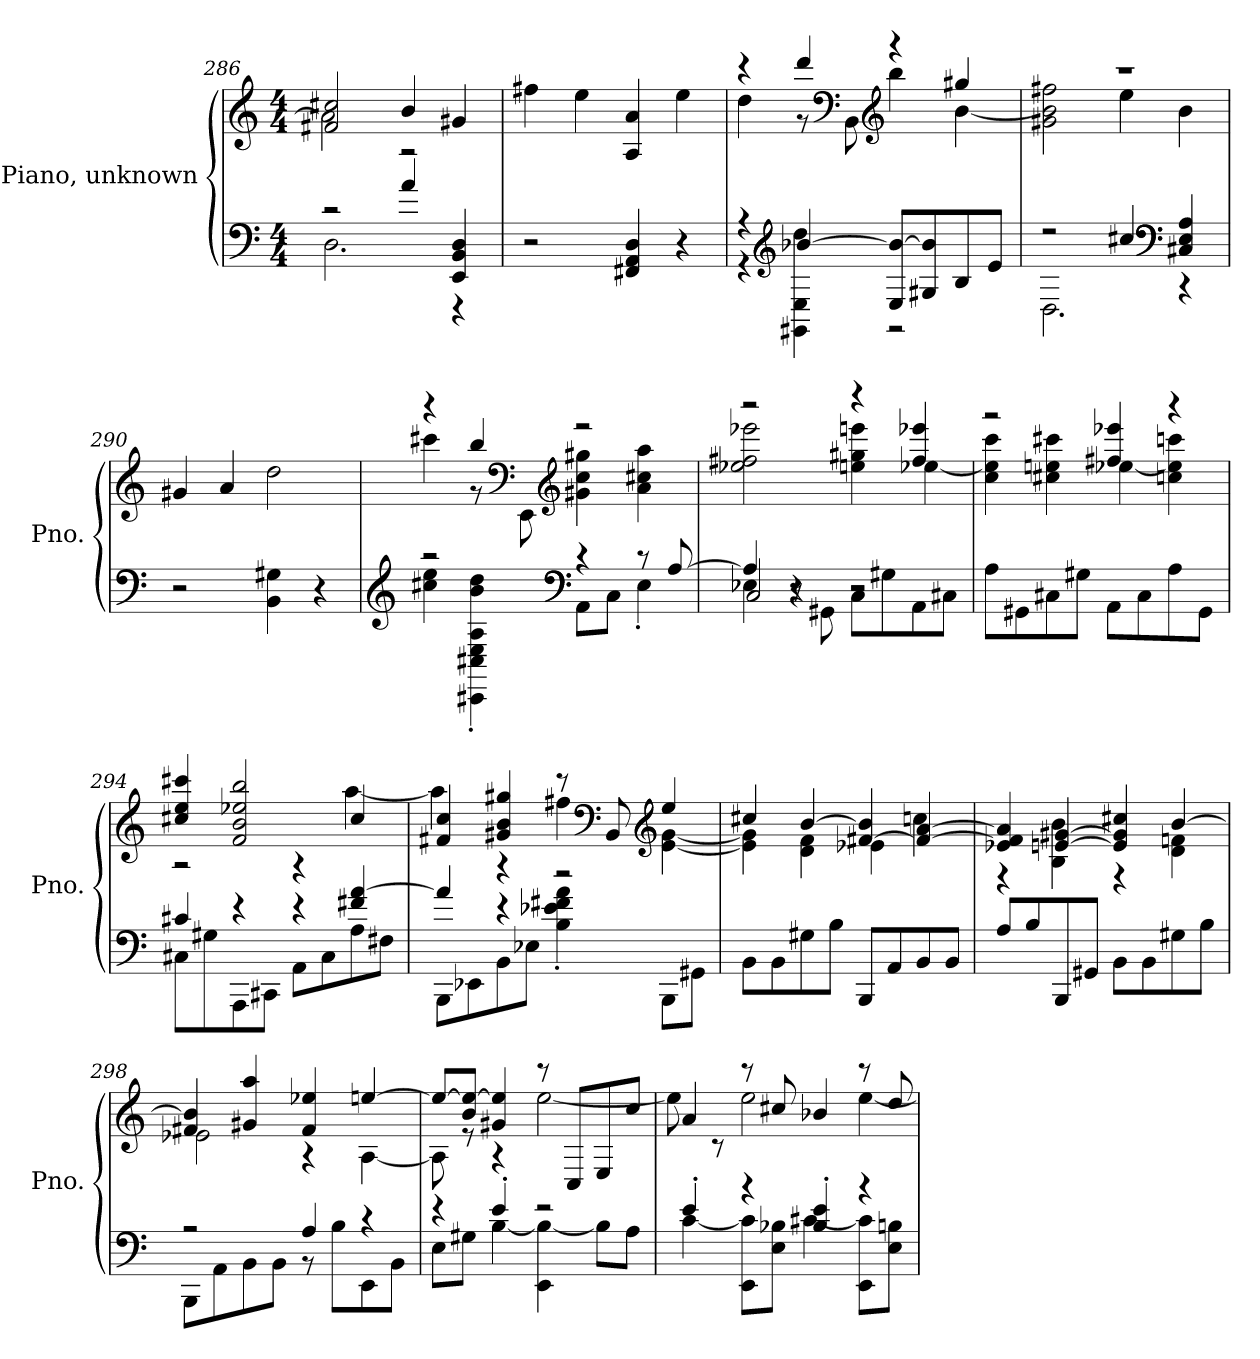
**kern	**kern
*part1	*part1
*staff2	*staff1
*I"Piano, unknown	*
*I'Pno.	*
*clefF4	*clefG2
*k[]	*k[]
*M4/4	*M4/4
=286	=286
*^	*^
2r	2.D\	2f#X/ 2cc#X/	2a\]
4a/	.	4b/	2r
4EE/ 4BB/ 4D/	4r	4g#X/	.
*v	*v	*	*
*	*v	*v
=287	=287
2r	4ff#X\
.	4ee\
4FF#X/ 4AA/ 4D/	4A/ 4a/
4r	4ee\
!!LO:LB:g=z
=288	=288
*^	*^
4r	4r	4r	4dd\
*clefG2	*	*	*
[4b-X/	4GG#X\ 4E\ 4dd\	4ddd/	8r
*	*	*clefF4	*
.	.	.	8BB\
*	*	*clefG2	*
8E/ 8b-/_L	2r	4r	4bb\
8G#X/ 8b-/]	.	.	.
8B/	.	4gg#X/	[4b\
8e/J	.	.	.
=289	=289	=289	=289
2r	2.D\	1r	2g#X\ 2b\] 2ff#X\
4cc#X/	.	.	4ee\
*clefF4	*	*	*
4C#X/ 4E/ 4A/	4r	.	4b\
*v	*v	*	*
*	*v	*v
=290	=290
2r	4g#X/
.	4a/
4BB\ 4G#X\	2dd\
4r	.
=291	=291
*clefG2	*
*^	*^
2r	4cc#X\ 4ee\	4r	4ccc#X\
.	4CC#X\' 4C#X\' 4E\' 4A\' 4b\' 4dd\'	4bb/	8r
*	*	*clefF4	*
.	.	.	8EE\
*clefF4	*	*clefG2	*
4r	8AA\L	2r	4g#X\ 4cc\ 4gg#X\
.	8C#\J	.	.
8r	4E'\	.	4a\ 4cc#X\ 4aa\
[8A/	.	.	.
!!LO:LB:g=z	!!
=292	=292	=292	=292
*	*^	*	*
4A/]	4E-X\	2C/	2r	2ee-X\ 2ff#X\ 2eee-X\
4r	8r	.	.	.
.	8GG#X\	.	.	.
2r	8C\L	2r	4r	4een\ 4gg#X\ 4eeen\
.	8G#X\	.	.	.
.	8AA\	.	4ff#/ 4eee-X/	[4ee-X\
.	8C#X\J	.	.	.
*v	*v	*v	*	*
=293	=293	=293
8A\L	2r	4cc\ 4ee-\] 4ccc\
8GG#X\	.	.
8C#X\	.	4cc#X\ 4een\ 4ccc#X\
8G#X\J	.	.
8AA\L	4ff#X/ 4eee-X/	[4ee-X\
8C#\	.	.
8A\	4r	4ccn\ 4ee-\] 4cccn\
8GG#\J	.	.
=294	=294	=294
*^	*	*
4c#X/	8C#X\L	4cc#X/ 4ee/ 4ccc#X/	2r
.	8G#X\	.	.
4r	8AAA\	2f/ 2b/ 2ee-X/ 2bb/	.
.	8CC#X\J	.	.
4r	8AA\L	.	4r
.	8C#\	.	.
4f#X/ [4a/	8A\	4cc#/	[4aa\
.	8F#X\J	.	.
!!LO:LB:g=z	!!
=295	=295	=295	=295
4a/]	8BBB\L	4f#X/ 4cc/	4aa\]
.	8EE-X\	.	.
4r	8BB\	4g#X/ 4b/ 4gg#X/	4r
.	8E-X\J	.	.
2r	4B\' 4e-X\' 4f#X\' 4a\'	8r	4ff#X\
*	*	*clefF4	*
.	.	8BB/	.
*	*	*clefG2	*
.	8BBB\L	4ee/	[4e\ [4g#\
.	8GG#X\J	.	.
*v	*v	*	*
=296	=296	=296
8BB\L	4cc#X/	4e\] 4g#\]
8BB\	.	.
8G#X\	[4b/	4d\ 4f\
8B\J	.	.
8BBB/L	[4f#X/ 4b/]	4e-X\
8AA/	.	.
8BB/	4f#/_ [4a/	4ccn\
8BB/J	.	.
=297	=297	=297
8A/L	4e-X/ 4f#/] 4a/]	4r
8B/	.	.
8BBB/	[4en/ [4g#X/	4B\ 4b\
8GG#X/J	.	.
8BB\L	4e/] 4g#/] 4cc#X/	4r
8BB\	.	.
8G#X\	[4b/	4d\ 4fn\
8B\J	.	.
!!LO:LB:g=z	!!
=298	=298	=298
*^	*	*
2r	8BBB\L	4f#X/ 4b/]	2e-X\
.	8AA\	.	.
.	8BB\	4g#X/ 4aa/	.
.	8BB\J	.	.
4A/	8r	4f#/ 4ee-X/	4r
.	8B\L	.	.
4r	8EE\	[4een/	[4A\
.	8BB\J	.	.
=299	=299	=299	=299
4r	8E\L	8ee/L_	8A\]
.	8G#X\J	8b/ 8ee/_J	8r
4e'/	[4B\	4g#X/ 4ee/]	4r
2r	4EE\ 4B\_	8r	[2ee\
.	.	8C/L	.
.	8B\L]	8E/	.
.	8A\J	8cc/J	.
=300	=300	=300	=300
4e'/	[4c\	4a/	8ee\]
.	.	.	8r
4r	8EE\ 8c\]L	8r	2ee\
.	8E\ 8B-X\J	8cc#X/	.
4B-/' 4e/'	[4c#X\	4b-X/	.
4r	8EE\ 8c#\]L	8r	[4ee\
.	8E\ 8Bn\J	8dd/	.
*v	*v	*	*
*	*v	*v
=	=
*-	*-
